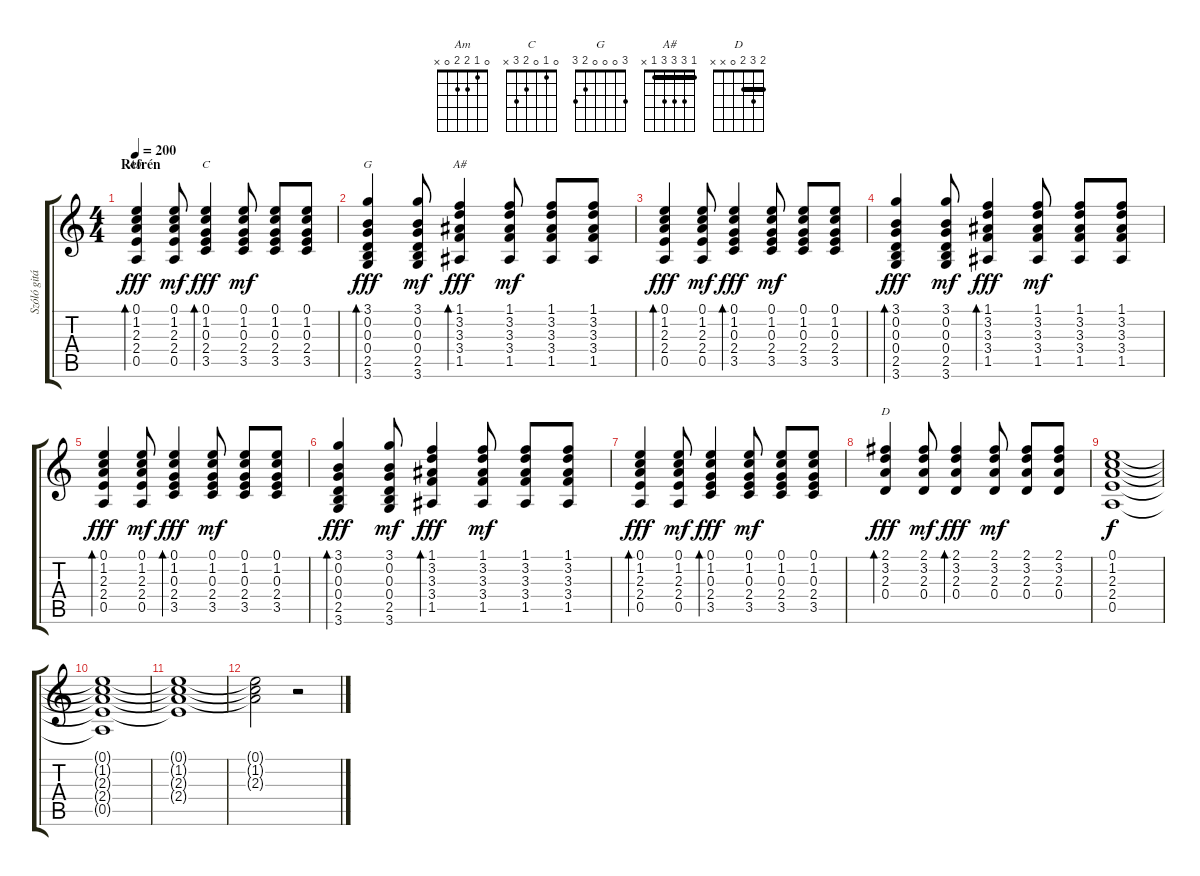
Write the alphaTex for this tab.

\track ("Szóló gitár" "Szóló gitá") {instrument electricguitarclean}
\staff {score tabs}
\tuning (E4 B3 G3 D3 A2 E2) {hide}
\chord ("Am" 0 1 2 2 0 x)
\chord ("C" 0 1 0 2 3 x)
\chord ("G" 3 0 0 0 2 3)
\chord ("A#" 1 3 3 3 1 x) {barre 1}
\chord ("D" 2 3 2 0 x x) {barre 2}
\ts (4 4)
\section ("" "Refrén")
\tempo 200
\clef g2
\ks c
(0.1 1.2 2.3 2.4 0.5).4{bd 60 ch "Am" dy fff} (0.1 1.2 2.3 2.4 0.5).8{dy mf} (0.1 1.2 0.3 2.4 3.5).4{bd 60 ch "C" dy fff} (0.1 1.2 0.3 2.4 3.5).8{dy mf} (0.1 1.2 0.3 2.4 3.5).8 (0.1 1.2 0.3 2.4 3.5).8 |
(3.1 0.2 0.3 0.4 2.5 3.6).4{bd 60 ch "G" dy fff} (3.1 0.2 0.3 0.4 2.5 3.6).8{dy mf} (1.1 3.2 3.3 3.4 1.5).4{bd 60 ch "A#" dy fff} (1.1 3.2 3.3 3.4 1.5).8{dy mf} (1.1 3.2 3.3 3.4 1.5).8 (1.1 3.2 3.3 3.4 1.5).8 |
(0.1 1.2 2.3 2.4 0.5).4{bd 60 dy fff} (0.1 1.2 2.3 2.4 0.5).8{dy mf} (0.1 1.2 0.3 2.4 3.5).4{bd 60 dy fff} (0.1 1.2 0.3 2.4 3.5).8{dy mf} (0.1 1.2 0.3 2.4 3.5).8 (0.1 1.2 0.3 2.4 3.5).8 |
(3.1 0.2 0.3 0.4 2.5 3.6).4{bd 60 dy fff} (3.1 0.2 0.3 0.4 2.5 3.6).8{dy mf} (1.1 3.2 3.3 3.4 1.5).4{bd 60 dy fff} (1.1 3.2 3.3 3.4 1.5).8{dy mf} (1.1 3.2 3.3 3.4 1.5).8 (1.1 3.2 3.3 3.4 1.5).8 |
(0.1 1.2 2.3 2.4 0.5).4{bd 60 dy fff} (0.1 1.2 2.3 2.4 0.5).8{dy mf} (0.1 1.2 0.3 2.4 3.5).4{bd 60 dy fff} (0.1 1.2 0.3 2.4 3.5).8{dy mf} (0.1 1.2 0.3 2.4 3.5).8 (0.1 1.2 0.3 2.4 3.5).8 |
(3.1 0.2 0.3 0.4 2.5 3.6).4{bd 60 dy fff} (3.1 0.2 0.3 0.4 2.5 3.6).8{dy mf} (1.1 3.2 3.3 3.4 1.5).4{bd 60 dy fff} (1.1 3.2 3.3 3.4 1.5).8{dy mf} (1.1 3.2 3.3 3.4 1.5).8 (1.1 3.2 3.3 3.4 1.5).8 |
(0.1 1.2 2.3 2.4 0.5).4{bd 60 dy fff} (0.1 1.2 2.3 2.4 0.5).8{dy mf} (0.1 1.2 0.3 2.4 3.5).4{bd 60 dy fff} (0.1 1.2 0.3 2.4 3.5).8{dy mf} (0.1 1.2 0.3 2.4 3.5).8 (0.1 1.2 0.3 2.4 3.5).8 |
(2.1 3.2 2.3 0.4).4{bd 60 ch "D" dy fff} (2.1 3.2 2.3 0.4).8{dy mf} (2.1 3.2 2.3 0.4).4{bd 60 dy fff} (2.1 3.2 2.3 0.4).8{dy mf} (2.1 3.2 2.3 0.4).8 (2.1 3.2 2.3 0.4).8 |
(0.1 1.2 2.3 2.4 0.5).1{dy f} |
(0.1{t} 1.2{t} 2.3{t} 2.4{t} 0.5{t}).1 |
(0.1{t} 1.2{t} 2.3{t} 2.4{t}).1 |
(0.1{t} 1.2{t} 2.3{t}).2 r.2
